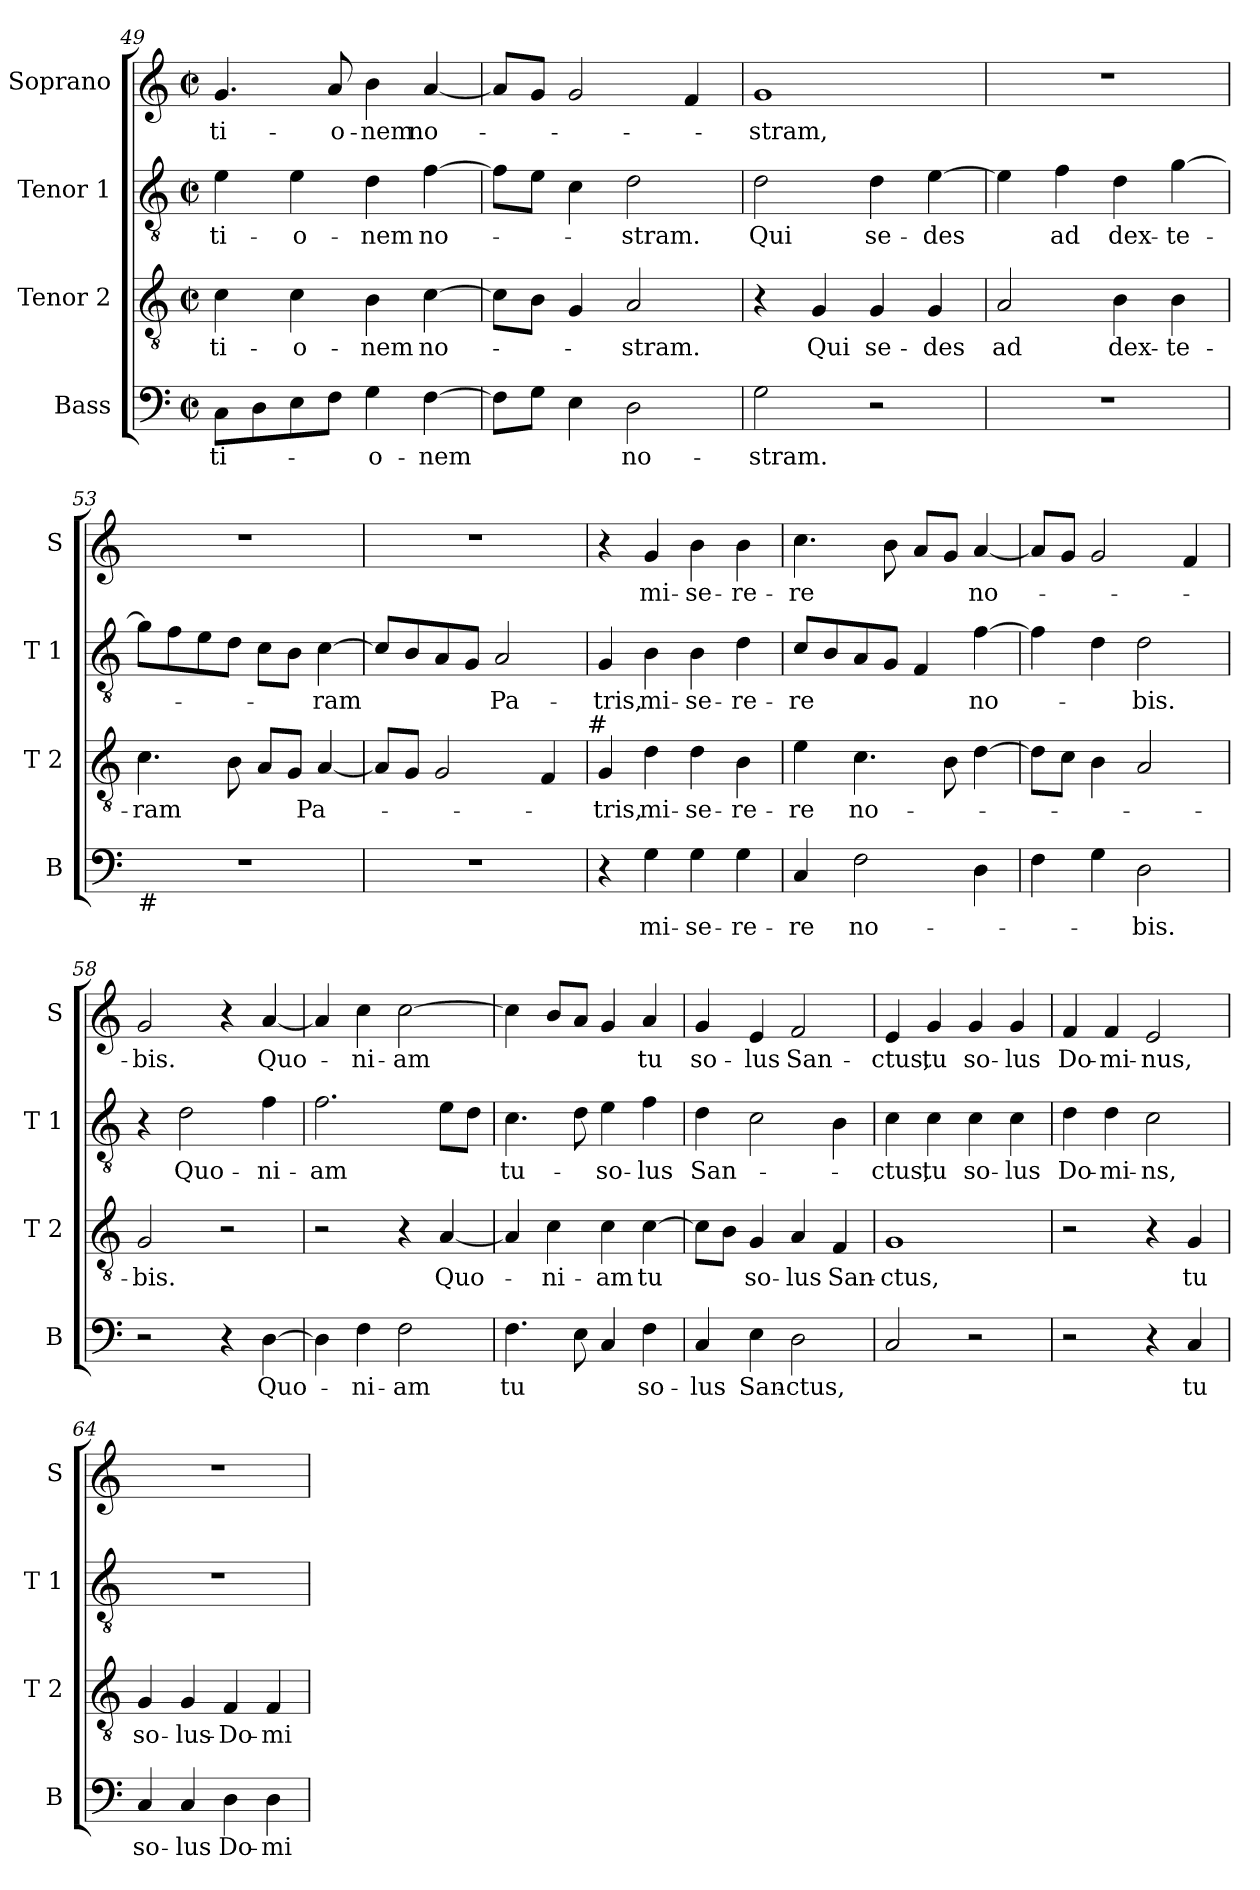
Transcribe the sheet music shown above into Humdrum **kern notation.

**kern	**text	**kern	**text	**kern	**text	**kern	**text
*part4	*part4	*part3	*part3	*part2	*part2	*part1	*part1
*staff4	*staff4	*staff3	*staff3	*staff2	*staff2	*staff1	*staff1
*I"Bass	*	*I"Tenor 2	*	*I"Tenor 1	*	*I"Soprano	*
*I'B	*	*I'T 2	*	*I'T 1	*	*I'S	*
*clefF4	*	*clefGv2	*	*clefGv2	*	*clefG2	*
*k[]	*	*k[]	*	*k[]	*	*k[]	*
*C:	*	*C:	*	*C:	*	*C:	*
*M2/2	*	*M2/2	*	*M2/2	*	*M2/2	*
*met(c|)	*	*met(c|)	*	*met(c|)	*	*met(c|)	*
=49	=49	=49	=49	=49	=49	=49	=49
8C\L	-ti-	4c\	-ti-	4e\	-ti-	4.g/	-ti-
8D\	.	.	.	.	.	.	.
8E\	.	4c\	-o-	4e\	-o-	.	.
8F\J	.	.	.	.	.	8a/	-o-
4G\	-o-	4B\	-nem	4d\	-nem	4b\	-nem
[4F\	-nem	[4c\	no-	[4f\	no-	[4a/	no-
=50	=50	=50	=50	=50	=50	=50	=50
8F\L]	.	8c\L]	.	8f\L]	.	8a/L]	.
8G\J	.	8B\J	.	8e\J	.	8g/J	.
4E\	.	4G/	.	4c\	.	2g/	.
2D\	no-	2A/	-stram.	2d\	-stram.	.	.
.	.	.	.	.	.	4f/	.
=51	=51	=51	=51	=51	=51	=51	=51
2G\	-stram.	4r	.	2d\	Qui	1g	-stram,
.	.	4G/	Qui	.	.	.	.
2r	.	4G/	se-	4d\	se-	.	.
.	.	4G/	-des	[4e\	-des	.	.
!!LO:LB:g=z
=52	=52	=52	=52	=52	=52	=52	=52
1r	.	2A/	ad	4e\]	.	1r	.
.	.	.	.	4f\	ad	.	.
.	.	4B\	dex-	4d\	dex-	.	.
.	.	4B\	-te-	[4g\	-te-	.	.
=53	=53	=53	=53	=53	=53	=53	=53
!LO:TX:b:t=#	!	!	!	!	!	!	!
1r	.	4.c\	-ram	8g\L]	.	1r	.
.	.	.	.	8f\	.	.	.
.	.	.	.	8e\	.	.	.
.	.	8B\	.	8d\J	.	.	.
.	.	8A/L	.	8c\L	.	.	.
.	.	8G/J	.	8B\J	.	.	.
.	.	[4A/	Pa-	[4c\	-ram	.	.
=54	=54	=54	=54	=54	=54	=54	=54
1r	.	8A/L]	.	8c/L]	.	1r	.
.	.	8G/J	.	8B/	.	.	.
.	.	2G/	.	8A/	.	.	.
.	.	.	.	8G/J	.	.	.
.	.	.	.	2A/	Pa-	.	.
.	.	4F/	.	.	.	.	.
!	!	!LO:TX:a:t=#	!	!	!	!	!
=55	=55	=55	=55	=55	=55	=55	=55
4r	.	4G/	-tris,	4G/	-tris,	4r	.
4G\	mi-	4d\	mi-	4B\	mi-	4g/	mi-
4G\	-se-	4d\	-se-	4B\	-se-	4b\	-se-
4G\	-re-	4B\	-re-	4d\	-re-	4b\	-re-
=56	=56	=56	=56	=56	=56	=56	=56
4C/	-re	4e\	-re	8c/L	-re	4.cc\	-re
.	.	.	.	8B/	.	.	.
2F\	no-	4.c\	no-	8A/	.	.	.
.	.	.	.	8G/J	.	8b\	.
.	.	.	.	4F/	.	8a/L	.
.	.	8B\	.	.	.	8g/J	.
4D\	.	[4d\	.	[4f\	no-	[4a/	no-
!!LO:LB:g=z
=57	=57	=57	=57	=57	=57	=57	=57
4F\	.	8d\L]	.	4f\]	.	8a/L]	.
.	.	8c\J	.	.	.	8g/J	.
4G\	.	4B\	.	4d\	.	2g/	.
2D\	-bis.	2A/	.	2d\	-bis.	.	.
.	.	.	.	.	.	4f/	.
=58	=58	=58	=58	=58	=58	=58	=58
2r	.	2G/	-bis.	4r	.	2g/	-bis.
.	.	.	.	2d\	Quo-	.	.
4r	.	2r	.	.	.	4r	.
[4D\	Quo-	.	.	4f\	-ni-	[4a/	Quo-
=59	=59	=59	=59	=59	=59	=59	=59
4D\]	.	2r	.	2.f\	-am	4a/]	.
4F\	-ni-	.	.	.	.	4cc\	-ni-
2F\	-am	4r	.	.	.	[2cc\	-am
.	.	[4A/	Quo-	8e\L	.	.	.
.	.	.	.	8d\J	.	.	.
=60	=60	=60	=60	=60	=60	=60	=60
4.F\	tu	4A/]	.	4.c\	tu-	4cc\]	.
.	.	4c\	-ni-	.	.	8b/L	.
8E\	.	.	.	8d\	.	8a/J	.
4C/	.	4c\	-am	4e\	-so-	4g/	.
4F\	so-	[4c\	tu	4f\	-lus	4a/	tu
=61	=61	=61	=61	=61	=61	=61	=61
4C/	-lus	8c\L]	.	4d\	San-	4g/	so-
.	.	8B\J	.	.	.	.	.
4E\	San-	4G/	so-	2c\	.	4e/	-lus
2D\	-ctus,	4A/	-lus	.	.	2f/	San-
.	.	4F/	San-	4B\	.	.	.
!!LO:PB:g=z
=62	=62	=62	=62	=62	=62	=62	=62
2C/	.	1G	-ctus,	4c\	-ctus,	4e/	-ctus,
.	.	.	.	4c\	tu	4g/	tu
2r	.	.	.	4c\	so-	4g/	so-
.	.	.	.	4c\	-lus	4g/	-lus
=63	=63	=63	=63	=63	=63	=63	=63
2r	.	2r	.	4d\	Do-	4f/	Do-
.	.	.	.	4d\	-mi-	4f/	-mi-
4r	.	4r	.	2c\	-ns,	2e/	-nus,
4C/	tu	4G/	tu	.	.	.	.
=64	=64	=64	=64	=64	=64	=64	=64
4C/	so-	4G/	so-	1r	.	1r	.
4C/	-lus	4G/	-lus-	.	.	.	.
4D\	Do-	4F/	-Do-	.	.	.	.
4D\	-mi-	4F/	-mi-	.	.	.	.
=	=	=	=	=	=	=	=
*-	*-	*-	*-	*-	*-	*-	*-
